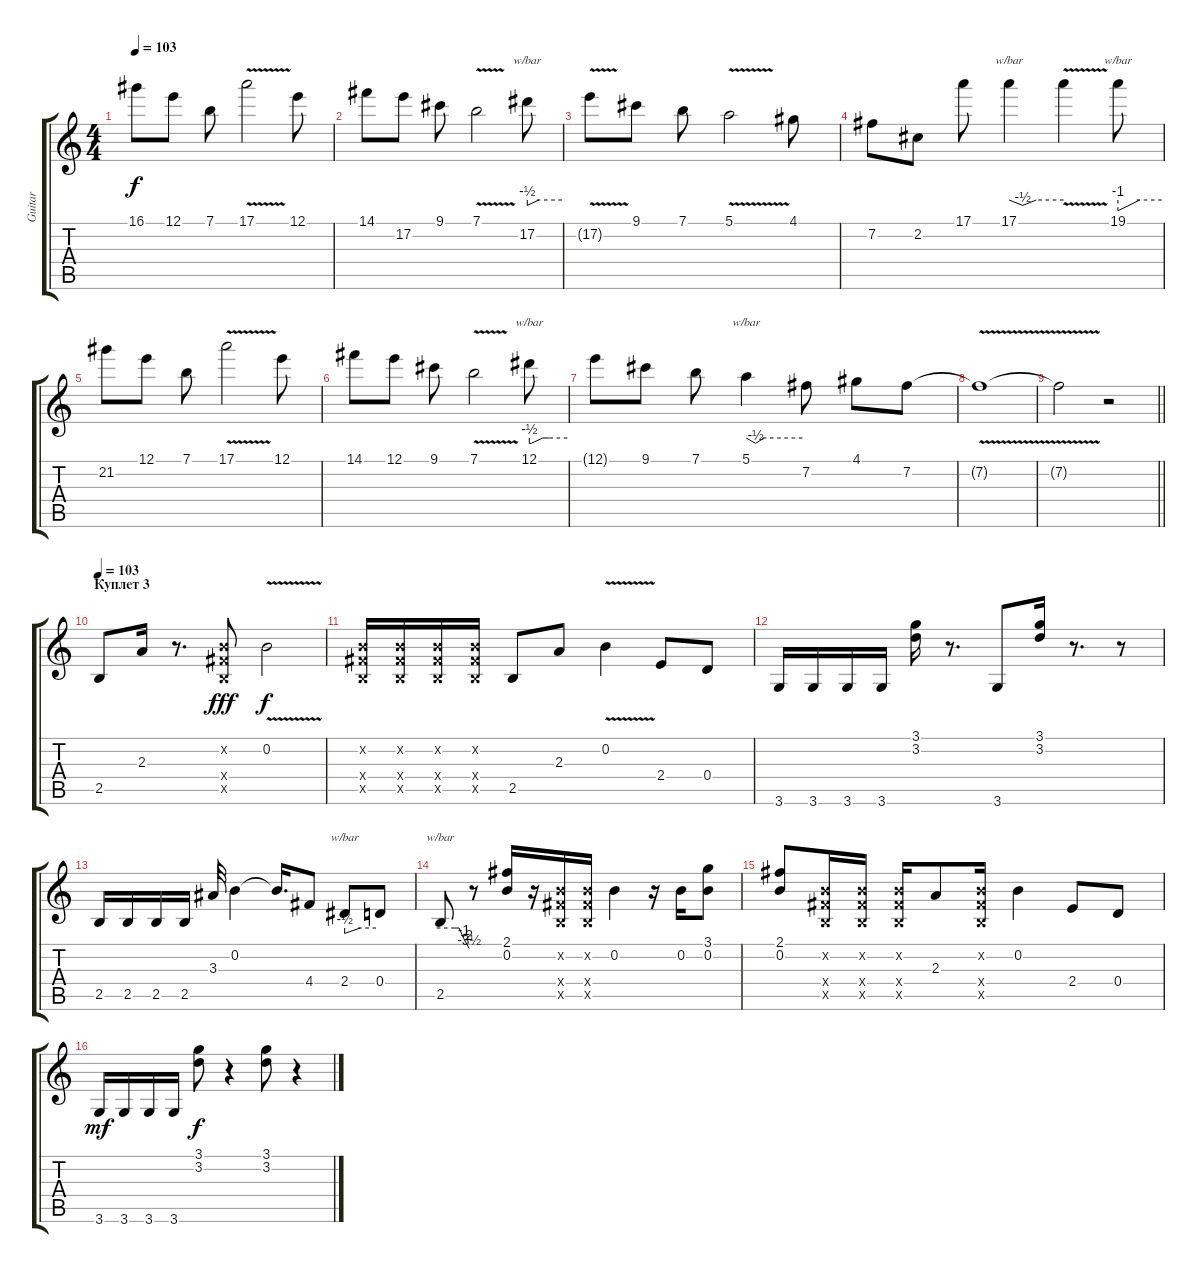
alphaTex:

\track ("Guitar" "Guitar") {instrument overdrivenguitar}
\staff {score tabs}
\tuning (E4 B3 G3 D3 A2 E2) {hide}
\ts (4 4)
\tempo 103
\clef g2
\ks c
16.1.8{dy f} 12.1.8 7.1.8 17.1{v}.2 12.1.8 |
14.1.8 17.2.8 9.1.8 7.1{v}.2 17.2.8{tbe (custom default 0 -2 20 0 60 0)} |
17.2{v t}.8 9.1.8 7.1.8 5.1{v}.2 4.1.8 |
7.2.8 2.2.8 17.1.8 17.1.4{tbe (custom default 0 0 15 -2 30 0 60 0)} 17.1{v t}.4 19.1.8{tbe (custom default 0 -4 30 0 60 0)} |
21.2.8 12.1.8 7.1.8 17.1{v}.2 12.1.8 |
14.1.8 12.1.8 9.1.8 7.1{v}.2 12.1.8{tbe (custom default 0 -2 3 -2 21 0 31 0 60 0)} |
12.1{t}.8 9.1.8 7.1.8 5.1.4{tbe (custom default 0 0 10 -2 19 0 60 0)} 7.2.8 4.1.8 7.2.8 |
7.2{v t}.1 |
\barLineRight lightlight
7.2{v t}.2 r.2 |
\section ("" "Куплет 3")
\tempo 103
2.5.8 2.3.16 r.8{d} (0.2{x} 4.4{x} 2.5{x}).8{dy fff} 0.2{v}.2{dy f} |
(0.2{x} 4.4{x} 2.5{x}).16 (0.2{x} 4.4{x} 2.5{x}).16 (0.2{x} 4.4{x} 2.5{x}).16 (0.2{x} 4.4{x} 2.5{x}).16 2.5.8 2.3.8 0.2{v}.4 2.4.8 0.4.8 |
3.6.16 3.6.16 3.6.16 3.6.16 (3.1 3.2).16 r.8{d} 3.6.8 (3.1 3.2).16 r.8{d} r.8 |
2.5.16 2.5.16 2.5.16 2.5.16 3.3.32 0.2.4 0.2{t}.16{d} 4.4.8 2.4.8{tbe (custom default 0 -2 30 0 60 0)} 0.4.8 |
2.5.8{tbe (custom default 0 0 30 0 39 0 49 -4 55 -8 60 -14)} r.8 (2.1 0.2).16 r.16 (0.2{x} 4.4{x} 2.5{x}).16 (0.2{x} 4.4{x} 2.5{x}).16 0.2.4 r.16 0.2.16 (3.1 0.2).8 |
(2.1 0.2).8 (0.2{x} 4.4{x} 2.5{x}).16 (0.2{x} 4.4{x} 2.5{x}).16 (0.2{x} 4.4{x} 2.5{x}).16 2.3.8 (0.2{x} 4.4{x} 2.5{x}).16 0.2.4 2.4.8 0.4.8 |
3.6.16{dy mf} 3.6.16 3.6.16 3.6.16 (3.1 3.2).8{dy f} r.4 (3.1 3.2).8 r.4
